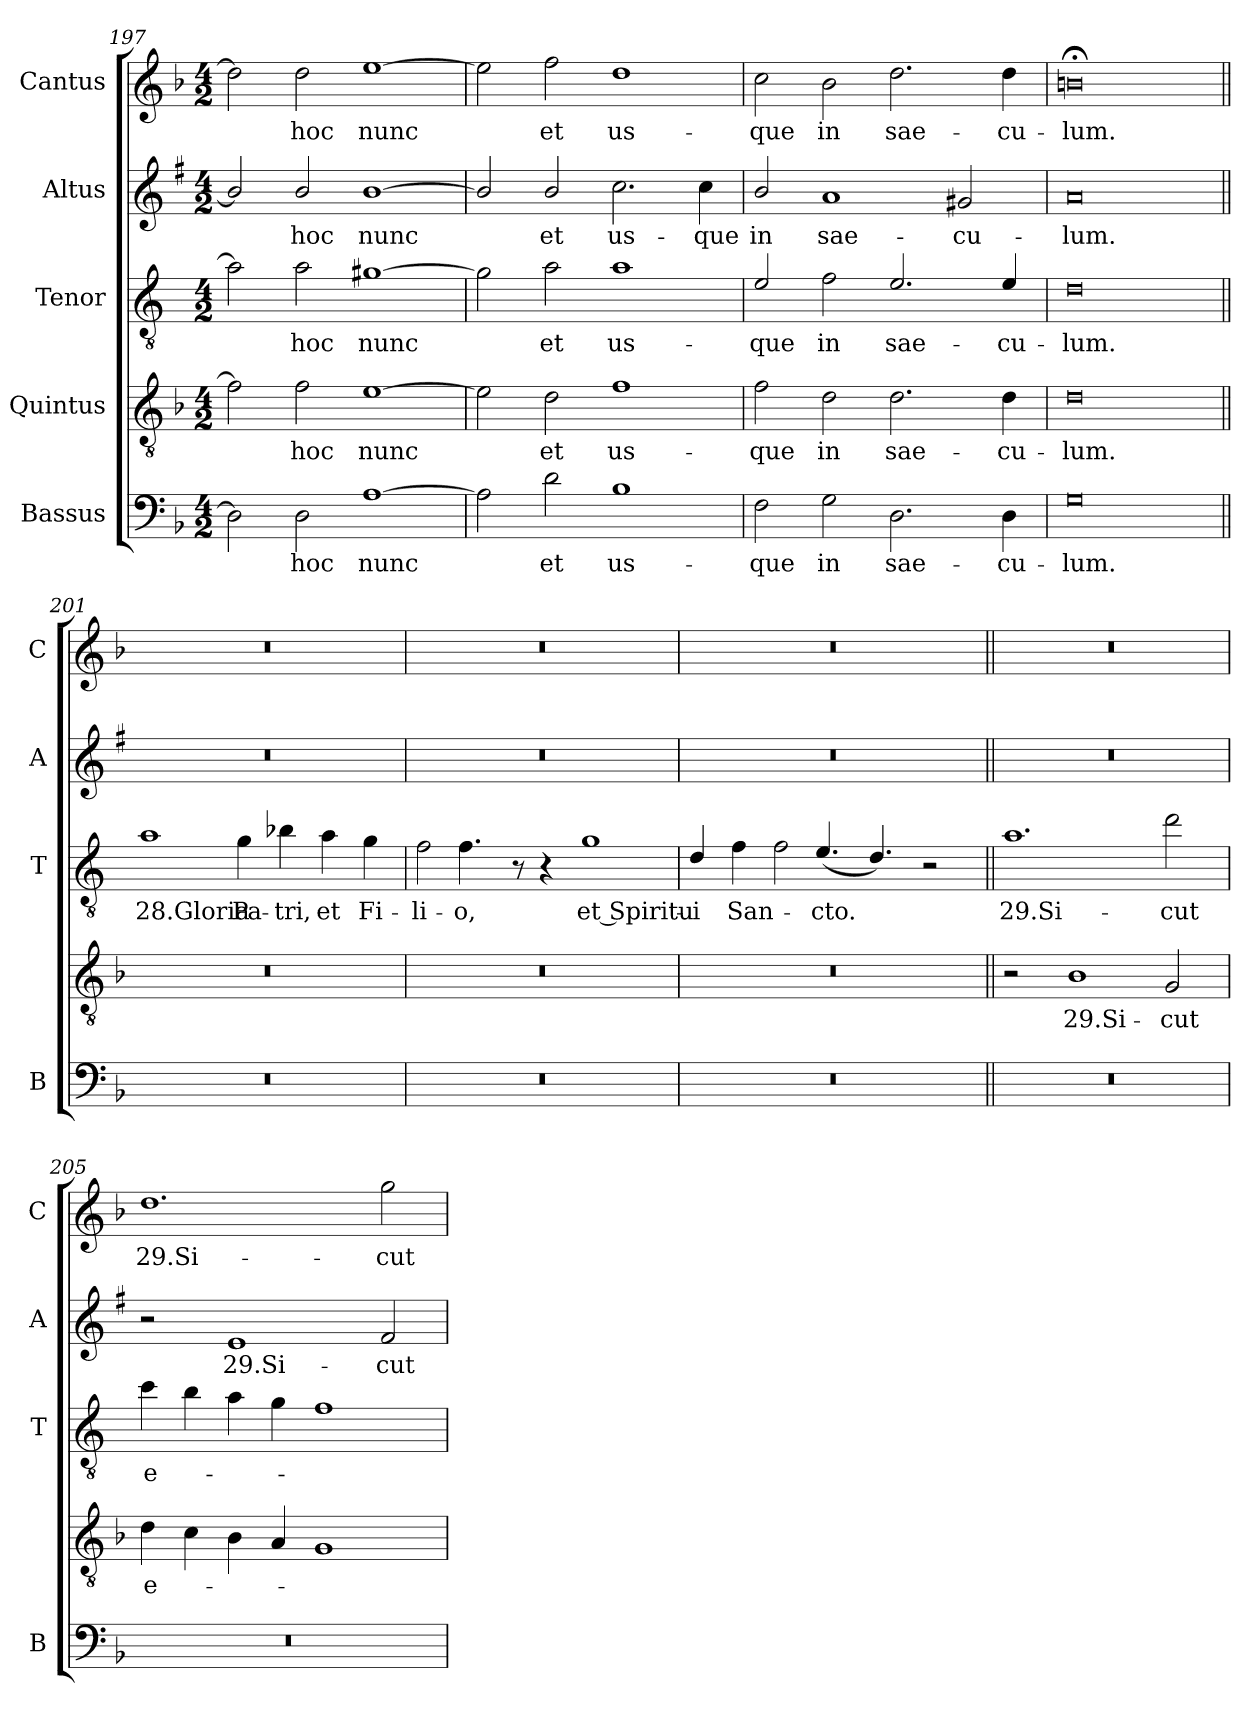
**kern	**text	**kern	**text	**kern	**text	**kern	**text	**kern	**text
*part5	*part5	*part4	*part4	*part3	*part3	*part2	*part2	*part1	*part1
*staff5	*staff5	*staff4	*staff4	*staff3	*staff3	*staff2	*staff2	*staff1	*staff1
*I"Bassus	*	*I"Quintus	*	*I"Tenor	*	*I"Altus	*	*I"Cantus	*
*I'B	*	*	*	*I'T	*	*I'A	*	*I'C	*
*clefF4	*	*clefGv2	*	*clefGv2	*	*clefG2	*	*clefG2	*
*	*	*	*	*ITrd4c7	*	*ITrd1c2	*	*	*
*k[b-]	*	*k[b-]	*	*k[b-]	*	*k[b-]	*	*k[b-]	*
*F:	*	*F:	*	*F:	*	*F:	*	*F:	*
*M4/2	*	*M4/2	*	*M4/2	*	*M4/2	*	*M4/2	*
=197	=197	=197	=197	=197	=197	=197	=197	=197	=197
2D\]	.	2f\]	.	2d\]	.	2a/]	.	2dd\]	.
!	!LO:LY:b	!	!LO:LY:b	!	!LO:LY:b	!	!LO:LY:b	!	!LO:LY:b
2D\	hoc	2f\	hoc	2d\	hoc	2a/	hoc	2dd\	hoc
!	!LO:LY:b	!	!LO:LY:b	!	!LO:LY:b	!	!LO:LY:b	!	!LO:LY:b
[1A	nunc	[1e	nunc	[1c#X	nunc	[1a	nunc	[1ee	nunc
=198	=198	=198	=198	=198	=198	=198	=198	=198	=198
2A\]	.	2e\]	.	2c#\]	.	2a/]	.	2ee\]	.
!	!LO:LY:b	!	!LO:LY:b	!	!LO:LY:b	!	!LO:LY:b	!	!LO:LY:b
2d\	et	2d\	et	2d\	et	2a/	et	2ff\	et
!	!LO:LY:b	!	!LO:LY:b	!	!LO:LY:b	!	!LO:LY:b	!	!LO:LY:b
1B-	us-	1f	us-	1d	us-	2.b-\	us-	1dd	us-
!	!	!	!	!	!	!	!LO:LY:b	!	!
.	.	.	.	.	.	4b-\	-que	.	.
=199	=199	=199	=199	=199	=199	=199	=199	=199	=199
!	!LO:LY:b	!	!LO:LY:b	!	!LO:LY:b	!	!LO:LY:b	!	!LO:LY:b
2F\	-que	2f\	-que	2A/	-que	2a/	in	2cc\	-que
!	!LO:LY:b	!	!LO:LY:b	!	!LO:LY:b	!	!LO:LY:b	!	!LO:LY:b
2G\	in	2d\	in	2B-\	in	1g	sae-	2b-\	in
!	!LO:LY:b	!	!LO:LY:b	!	!LO:LY:b	!	!	!	!LO:LY:b
2.D\	sae-	2.d\	sae-	2.A/	sae-	.	.	2.dd\	sae-
!	!	!	!	!	!	!	!LO:LY:b	!	!
.	.	.	.	.	.	2f#X/	-cu-	.	.
!	!LO:LY:b	!	!LO:LY:b	!	!LO:LY:b	!	!	!	!LO:LY:b
4D\	-cu-	4d\	-cu-	4A/	-cu-	.	.	4dd\	-cu-
=200	=200	=200	=200	=200	=200	=200	=200	=200	=200
!	!LO:LY:b	!	!LO:LY:b	!	!LO:LY:b	!	!LO:LY:b	!	!LO:LY:b
0G	-lum.	0d	-lum.	0G	-lum.	0g	-lum.	0bn;<	-lum.
!!LO:LB:g=z
=201||	=201||	=201||	=201||	=201||	=201||	=201||	=201||	=201||	=201||
!	!	!	!	!	!LO:LY:b	!	!	!	!
0r	.	0r	.	1d	28.Gloria	0r	.	0r	.
!	!	!	!	!	!LO:LY:b	!	!	!	!
.	.	.	.	4c\	Pa-	.	.	.	.
!	!	!	!	!	!LO:LY:b	!	!	!	!
.	.	.	.	4e-X\	-tri,	.	.	.	.
!	!	!	!	!	!LO:LY:b	!	!	!	!
.	.	.	.	4d\	et	.	.	.	.
!	!	!	!	!	!LO:LY:b	!	!	!	!
.	.	.	.	4c\	Fi-	.	.	.	.
=202	=202	=202	=202	=202	=202	=202	=202	=202	=202
!	!	!	!	!LO:N:head=open	!LO:LY:b	!	!	!	!
0r	.	0r	.	4B-\	-li-	0r	.	0r	.
!	!	!	!	!	!LO:LY:b	!	!	!	!
.	.	.	.	4.B-\	-o,	.	.	.	.
.	.	.	.	8r	.	.	.	.	.
.	.	.	.	4r	.	.	.	.	.
!	!	!	!	!	!LO:LY:b	!	!	!	!
.	.	.	.	1c	et Spiritu-	.	.	.	.
=203	=203	=203	=203	=203	=203	=203	=203	=203	=203
!	!	!	!	!	!LO:LY:b	!	!	!	!
0r	.	0r	.	4G/	-i	0r	.	0r	.
!	!	!	!	!	!LO:LY:b	!	!	!	!
.	.	.	.	4B-\	San-	.	.	.	.
!	!	!	!	!LO:N:head=open	!	!	!	!	!
.	.	.	.	4B-\	.	.	.	.	.
!	!	!	!	!	!LO:LY:b	!	!	!	!
.	.	.	.	(<4.A/	-cto.	.	.	.	.
.	.	.	.	4.G/)	.	.	.	.	.
.	.	.	.	2r	.	.	.	.	.
!!LO:PB:g=z
=204||	=204||	=204||	=204||	=204||	=204||	=204||	=204||	=204||	=204||
!	!	!	!	!	!LO:LY:b	!	!	!	!
0r	.	2r	.	1.d	29.Si-	0r	.	0r	.
!	!	!	!LO:LY:b	!	!	!	!	!	!
.	.	1B-	29.Si-	.	.	.	.	.	.
!	!	!	!LO:LY:b	!	!LO:LY:b	!	!	!	!
.	.	2G/	-cut	2g\	-cut	.	.	.	.
=205	=205	=205	=205	=205	=205	=205	=205	=205	=205
!	!	!	!LO:LY:b	!	!LO:LY:b	!	!	!	!LO:LY:b
0r	.	4d\	e-	4f\	e-	2r	.	1.dd	29.Si-
.	.	4c\	.	4e\	.	.	.	.	.
!	!	!	!	!	!	!	!LO:LY:b	!	!
.	.	4B-\	.	4d\	.	1d	29.Si-	.	.
.	.	4A/	.	4c\	.	.	.	.	.
.	.	1G	.	1B-	.	.	.	.	.
!	!	!	!	!	!	!	!LO:LY:b	!	!LO:LY:b
.	.	.	.	.	.	2e/	-cut	2gg\	-cut
=	=	=	=	=	=	=	=	=	=
*-	*-	*-	*-	*-	*-	*-	*-	*-	*-
